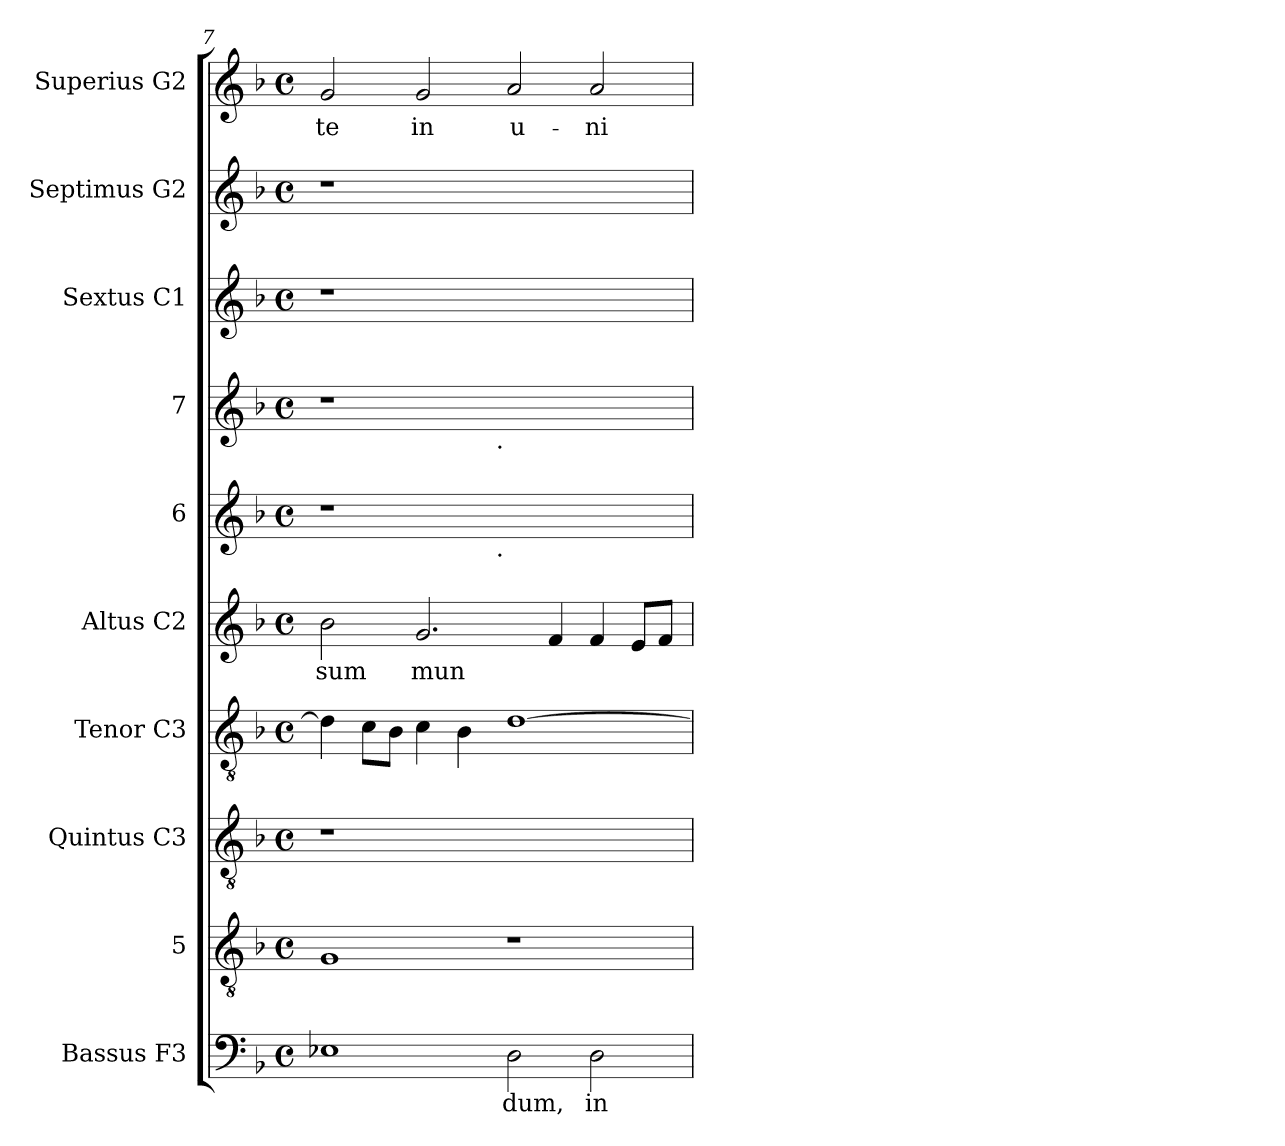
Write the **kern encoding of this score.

**kern	**text	**kern	**text	**kern	**kern	**text	**kern	**text	**kern	**kern	**kern	**kern	**kern	**text
*part10	*part10	*part9	*part9	*part8	*part7	*part7	*part6	*part6	*part5	*part4	*part3	*part2	*part1	*part1
*staff10	*staff10	*staff9	*staff9	*staff8	*staff7	*staff7	*staff6	*staff6	*staff5	*staff4	*staff3	*staff2	*staff1	*staff1
*I"Bassus  F3	*	*I"5	*	*I"Quintus  C3	*I"Tenor  C3	*	*I"Altus  C2	*	*I"6	*I"7	*I"Sextus  C1	*I"Septimus  G2	*I"Superius  G2	*
*I'B	*	*	*	*	*I'T	*	*I'A	*	*	*	*	*	*I'S	*
*clefF4	*	*clefGv2	*	*clefGv2	*clefGv2	*	*clefG2	*	*clefG2	*clefG2	*clefG2	*clefG2	*clefG2	*
*k[b-]	*	*k[b-]	*	*k[b-]	*k[b-]	*	*k[b-]	*	*k[b-]	*k[b-]	*k[b-]	*k[b-]	*k[b-]	*
*F:	*	*F:	*	*F:	*F:	*	*F:	*	*F:	*F:	*F:	*F:	*F:	*
*M4/4	*	*M4/4	*	*M4/4	*M4/4	*	*M4/4	*	*M4/4	*M4/4	*M4/4	*M4/4	*M4/4	*
*met(c)	*	*met(c)	*	*met(c)	*met(c)	*	*met(c)	*	*met(c)	*met(c)	*met(c)	*met(c)	*met(c)	*
=7	=7	=7	=7	=7	=7	=7	=7	=7	=7	=7	=7	=7	=7	=7
!	!LO:LY:b:rj	!	!LO:LY:b:cj	!	!	!LO:LY:b:rj	!	!LO:LY:b:rj	!	!	!	!	!	!LO:LY:b:rj
*	*	*	*	*	*	*	*	*	*^	*^	*	*	*	*
1E-X	--	1G	.	1r	4d\]	--	2b-\	-sum	1r	2ryy	1r	2ryy	1r	1r	2g/	-te
!	!	!	!	!	!	!LO:LY:b:rj	!	!	!	!	!	!	!	!	!	!
.	.	.	.	.	8c\L	--	.	.	.	.	.	.	.	.	.	.
!	!	!	!	!	!	!LO:LY:b:rj	!	!	!	!	!	!	!	!	!	!
.	.	.	.	.	8B-\J	--	.	.	.	.	.	.	.	.	.	.
!	!	!	!	!	!	!LO:LY:b:rj	!	!LO:LY:b:rj	!	!	!	!	!	!	!	!LO:LY:b:rj
.	.	.	.	.	4c\	--	2.g/	mun-	.	4...ryy	.	4...ryy	.	.	2g/	in
!	!	!	!	!	!	!LO:LY:b:rj	!	!	!	!	!	!	!	!	!	!
.	.	.	.	.	4B-\	--	.	.	.	.	.	.	.	.	.	.
!	!	!	!	!	!	!	!	!	!	!	!	!LO:TX:b:t=.	!	!	!	!
!	!	!	!	!	!	!	!	!	!	!LO:TX:b:t=.	!	!	!	!	!	!
.	.	.	.	.	.	.	.	.	.	1ryy	.	1ryy	.	.	.	.
!	!LO:LY:b:rj	!	!	!	!	!LO:LY:b:rj	!	!	!	!	!	!	!	!	!	!LO:LY:b:rj
2D\	-dum,	1r	.	1ryy	[>1d	--	.	.	1ryy	.	1ryy	.	1ryy	1ryy	2a/	u-
!	!	!	!	!	!	!	!	!LO:LY:b:rj	!	!	!	!	!	!	!	!
.	.	.	.	.	.	.	4f/	--	.	.	.	.	.	.	.	.
!	!LO:LY:b:rj	!	!	!	!	!	!	!LO:LY:b:rj	!	!	!	!	!	!	!	!LO:LY:b:rj
2D\	in	.	.	.	.	.	4f/	--	.	.	.	.	.	.	2a/	-ni-
!	!	!	!	!	!	!	!	!LO:LY:b:rj	!	!	!	!	!	!	!	!
.	.	.	.	.	.	.	8e/L	--	.	.	.	.	.	.	.	.
!	!	!	!	!	!	!	!	!LO:LY:b:rj	!	!	!	!	!	!	!	!
.	.	.	.	.	.	.	8f/J	--	.	.	.	.	.	.	.	.
.	.	.	.	.	.	.	.	.	.	32ryy	.	32ryy	.	.	.	.
*	*	*	*	*	*	*	*	*	*v	*v	*	*	*	*	*	*
*	*	*	*	*	*	*	*	*	*	*v	*v	*	*	*	*
=	=	=	=	=	=	=	=	=	=	=	=	=	=	=
*-	*-	*-	*-	*-	*-	*-	*-	*-	*-	*-	*-	*-	*-	*-
